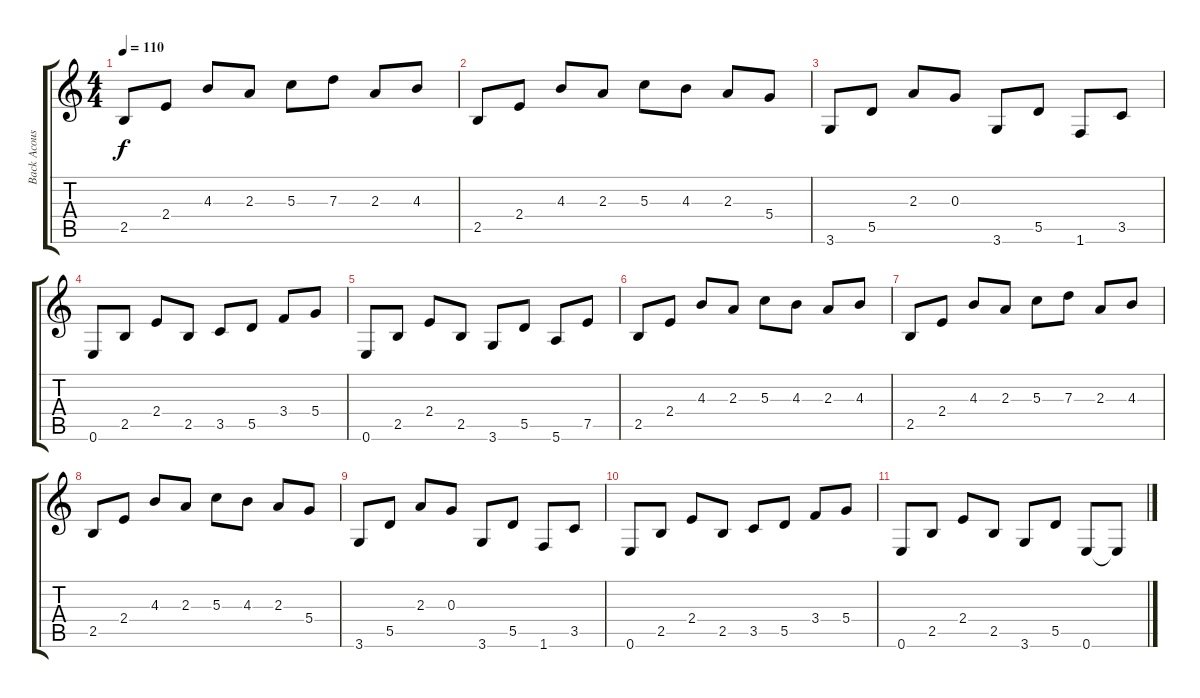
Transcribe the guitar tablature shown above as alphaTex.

\track ("Back Acoustic guitar" "Back Acous") {instrument acousticguitarsteel}
\staff {score tabs}
\tuning (E4 B3 G3 D3 A2 E2) {hide}
\ts (4 4)
\tempo 110
\clef g2
\ks c
2.5.8{dy f} 2.4.8 4.3.8 2.3.8 5.3.8 7.3.8 2.3.8 4.3.8 |
2.5.8 2.4.8 4.3.8 2.3.8 5.3.8 4.3.8 2.3.8 5.4.8 |
3.6.8 5.5.8 2.3.8 0.3.8 3.6.8 5.5.8 1.6.8 3.5.8 |
0.6.8 2.5.8 2.4.8 2.5.8 3.5.8 5.5.8 3.4.8 5.4.8 |
0.6.8 2.5.8 2.4.8 2.5.8 3.6.8 5.5.8 5.6.8 7.5.8 |
2.5.8 2.4.8 4.3.8 2.3.8 5.3.8 4.3.8 2.3.8 4.3.8 |
2.5.8 2.4.8 4.3.8 2.3.8 5.3.8 7.3.8 2.3.8 4.3.8 |
2.5.8 2.4.8 4.3.8 2.3.8 5.3.8 4.3.8 2.3.8 5.4.8 |
3.6.8 5.5.8 2.3.8 0.3.8 3.6.8 5.5.8 1.6.8 3.5.8 |
0.6.8 2.5.8 2.4.8 2.5.8 3.5.8 5.5.8 3.4.8 5.4.8 |
0.6.8 2.5.8 2.4.8 2.5.8 3.6.8 5.5.8 0.6.8 0.6{t}.8
